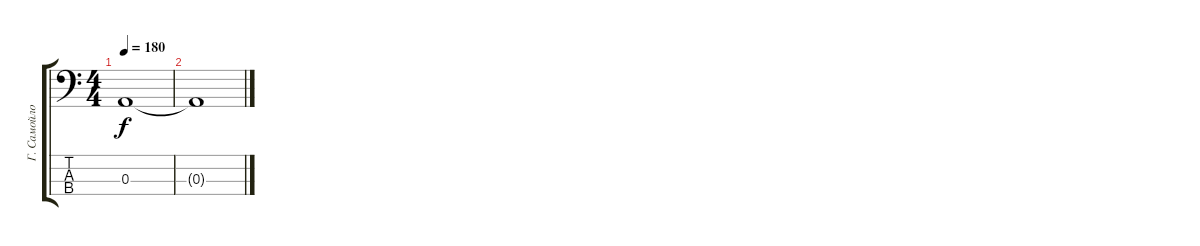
\track ("Г. Самойлов" "Г. Самойло") {instrument electricbassfinger}
\staff {score tabs}
\tuning (G2 D2 A1 E1) {hide}
\ts (4 4)
\tempo 180
\clef f4
\ks c
0.3{t}.1{dy f} |
0.3{t}.1
